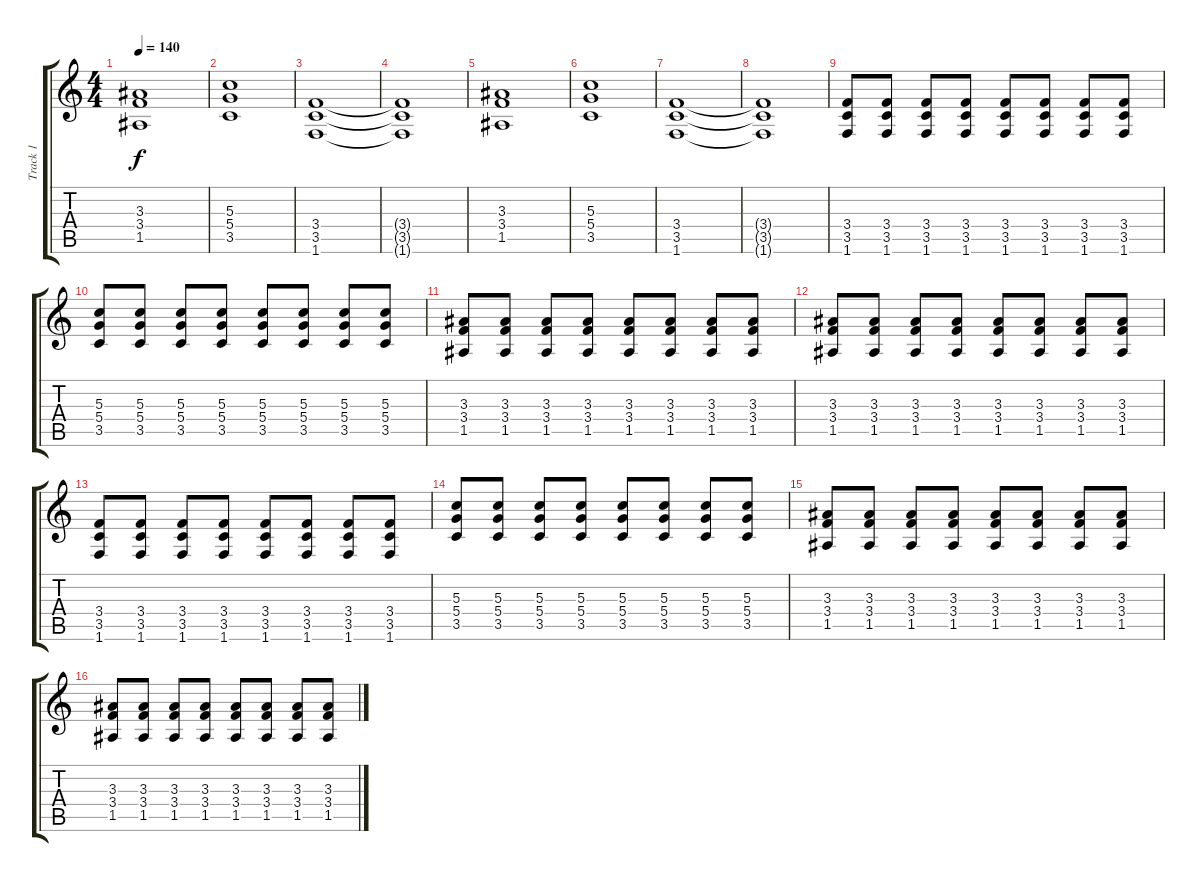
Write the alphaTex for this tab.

\track ("Track 1" "Track 1") {instrument overdrivenguitar}
\staff {score tabs}
\tuning (E4 B3 G3 D3 A2 E2) {hide}
\ts (4 4)
\tempo 140
\clef g2
\ks c
(3.3 3.4 1.5).1{dy f} |
(5.3 5.4 3.5).1 |
(3.4 3.5 1.6).1 |
(3.4{t} 3.5{t} 1.6{t}).1 |
(3.3 3.4 1.5).1 |
(5.3 5.4 3.5).1 |
(3.4 3.5 1.6).1 |
(3.4{t} 3.5{t} 1.6{t}).1 |
(3.4 3.5 1.6).8 (3.4 3.5 1.6).8 (3.4 3.5 1.6).8 (3.4 3.5 1.6).8 (3.4 3.5 1.6).8 (3.4 3.5 1.6).8 (3.4 3.5 1.6).8 (3.4 3.5 1.6).8 |
(5.3 5.4 3.5).8 (5.3 5.4 3.5).8 (5.3 5.4 3.5).8 (5.3 5.4 3.5).8 (5.3 5.4 3.5).8 (5.3 5.4 3.5).8 (5.3 5.4 3.5).8 (5.3 5.4 3.5).8 |
(3.3 3.4 1.5).8 (3.3 3.4 1.5).8 (3.3 3.4 1.5).8 (3.3 3.4 1.5).8 (3.3 3.4 1.5).8 (3.3 3.4 1.5).8 (3.3 3.4 1.5).8 (3.3 3.4 1.5).8 |
(3.3 3.4 1.5).8 (3.3 3.4 1.5).8 (3.3 3.4 1.5).8 (3.3 3.4 1.5).8 (3.3 3.4 1.5).8 (3.3 3.4 1.5).8 (3.3 3.4 1.5).8 (3.3 3.4 1.5).8 |
(3.4 3.5 1.6).8 (3.4 3.5 1.6).8 (3.4 3.5 1.6).8 (3.4 3.5 1.6).8 (3.4 3.5 1.6).8 (3.4 3.5 1.6).8 (3.4 3.5 1.6).8 (3.4 3.5 1.6).8 |
(5.3 5.4 3.5).8 (5.3 5.4 3.5).8 (5.3 5.4 3.5).8 (5.3 5.4 3.5).8 (5.3 5.4 3.5).8 (5.3 5.4 3.5).8 (5.3 5.4 3.5).8 (5.3 5.4 3.5).8 |
(3.3 3.4 1.5).8 (3.3 3.4 1.5).8 (3.3 3.4 1.5).8 (3.3 3.4 1.5).8 (3.3 3.4 1.5).8 (3.3 3.4 1.5).8 (3.3 3.4 1.5).8 (3.3 3.4 1.5).8 |
(3.3 3.4 1.5).8 (3.3 3.4 1.5).8 (3.3 3.4 1.5).8 (3.3 3.4 1.5).8 (3.3 3.4 1.5).8 (3.3 3.4 1.5).8 (3.3 3.4 1.5).8 (3.3 3.4 1.5).8
